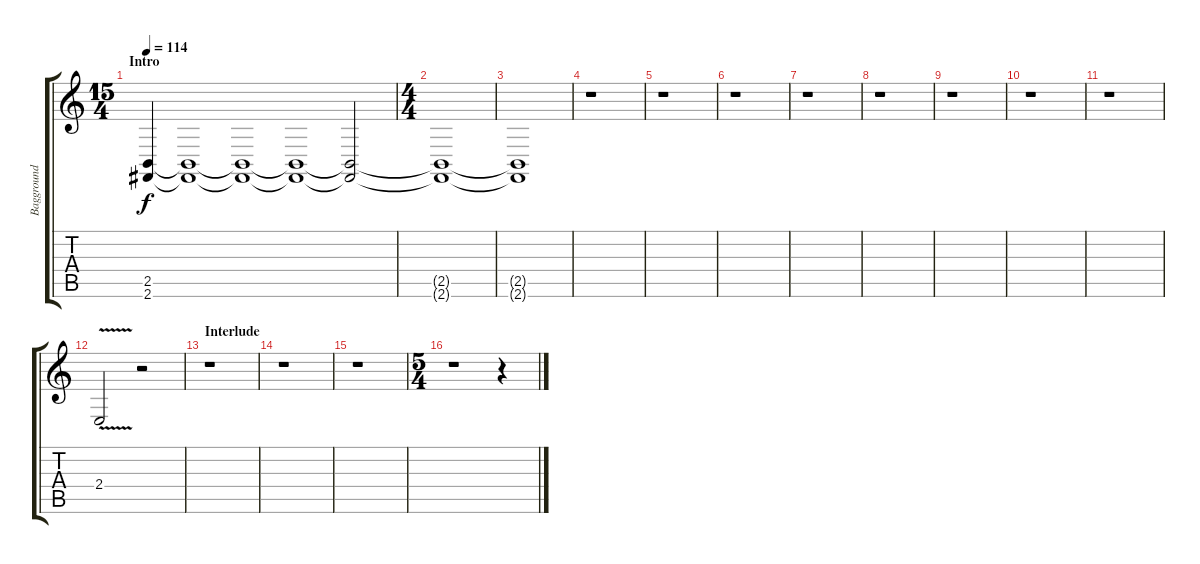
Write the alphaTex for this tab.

\track ("Bagground *g*" "Bagground ") {instrument bagpipe}
\staff {score tabs}
\tuning (E4 B3 G3 D3 A2 E2) {hide}
\ts (15 4)
\section ("" "Intro")
\tempo 114
\clef g2
\ks c
(2.5 2.6).4{dy f volume 0 instrument bagpipe} (2.5{t} 2.6{t}).1{volume 13} (2.5{t} 2.6{t}).1 (2.5{t} 2.6{t}).1 (2.5{t} 2.6{t}).2 |
\ts (4 4)
(2.5{t} 2.6{t}).1 |
(2.5{t} 2.6{t}).1 |
r.1 |
r.1 |
r.1 |
r.1 |
r.1 |
r.1 |
r.1 |
r.1 |
2.4{v}.2 r.2 |
\section ("" "Interlude")
r.1 |
r.1 |
r.1 |
\ts (5 4)
r.1 r.4
